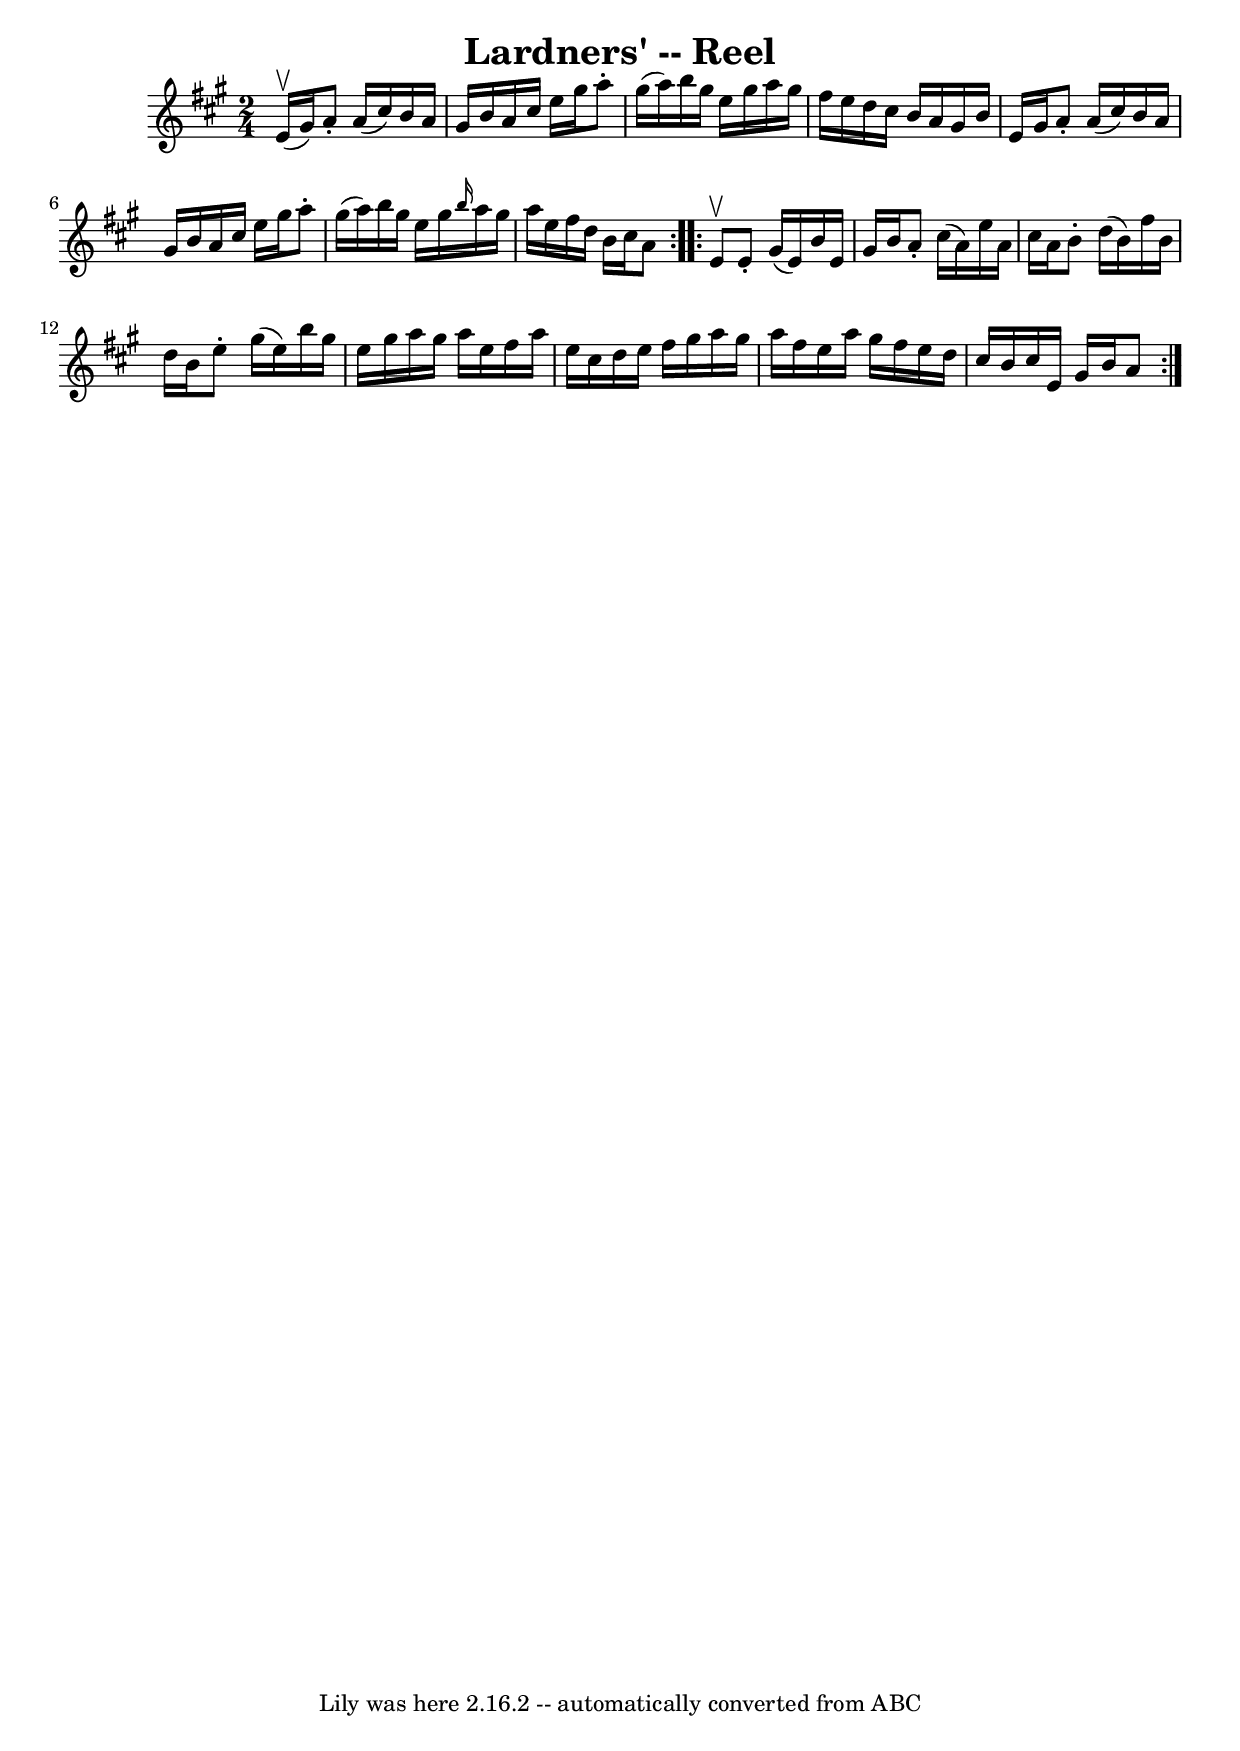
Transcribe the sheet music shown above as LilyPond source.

\version "2.16.2"
\include "Mammoth.ily"
\header {
  %% book = "Ryan's Mammoth Collection"
  crossRefNumber = "1"
  footnotes = "\\\\144"
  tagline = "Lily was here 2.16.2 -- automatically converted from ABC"
  title = "Lardners' -- Reel"

}
voicedefault =  {



  \repeat volta 2 {

    \time 2/4 
    \key a \major
    e'16^\upbow(gis'16) |
    a'8-. a'16 (cis''16) b'16 a'16 gis'16 b'16    |
    a'16 cis''16  
    e''16 gis''16 a''8-. gis''16 (a''16)   |
    b''16    
    gis''16 e''16 gis''16 a''16 gis''16 fis''16 e''16    |
    
    d''16 cis''16 b'16 a'16 gis'16 b'16 e'16 gis'16    
    |
    a'8-. a'16 (cis''16) b'16 a'16 gis'16 b'16    
    |
    a'16 cis''16 e''16 gis''16 a''8-. gis''16 (a''16)   |
    b''16 gis''16 e''16 gis''16  \grace { b''16  
					}   
    a''16 gis''16 a''16 e''16    |
    fis''16 d''16 b'16    
    cis''16 a'8  
  } 
  \repeat volta 2 {
    e'8^\upbow |
    e'8-.   
    gis'16 (e'16) b'16 e'16 gis'16 b'16    |
    a'8-.   
    cis''16 (a'16) e''16 a'16 cis''16 a'16    |
    b'8-.   
    d''16 (b'16) fis''16 b'16 d''16 b'16    |
    e''8-.   
    gis''16 (e''16) b''16 gis''16 e''16 gis''16    |
    
    a''16 gis''16 a''16 e''16 fis''16 a''16 e''16 cis''16    
    |
    d''16 e''16 fis''16 gis''16 a''16 gis''16 a''16    
    fis''16    |
    e''16 a''16 gis''16 fis''16 e''16 d''16    
    cis''16 b'16    |
    cis''16 e'16 gis'16 b'16 a'8  
  }   

}

\score{
  <<

    \context Staff="default"
    {
      \voicedefault 
      
    }

  >>
  \layout {
    
  }
  \midi {
  }

}
